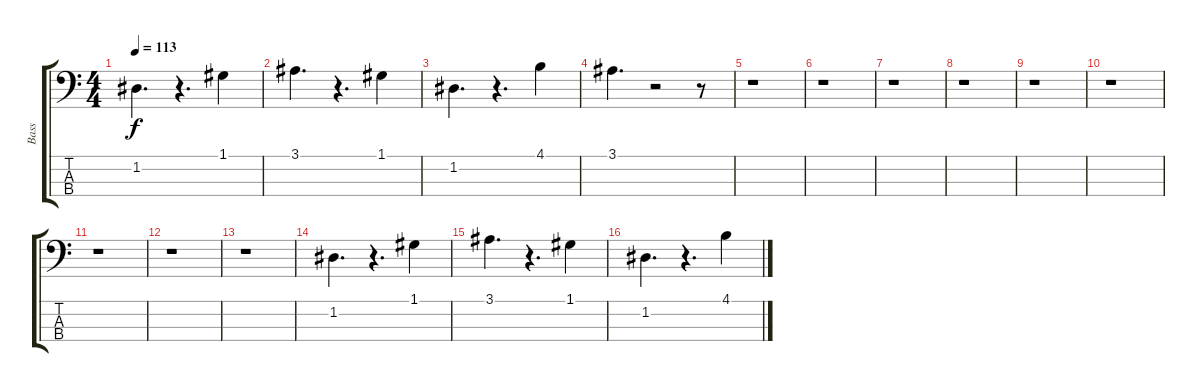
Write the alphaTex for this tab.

\track ("Bass" "Bass") {instrument fretlessbass}
\staff {score tabs}
\tuning (G2 D2 A1 E1) {hide}
\ts (4 4)
\tempo 113
\clef f4
\ks c
1.2.4{d dy f} r.4{d} 1.1.4 |
3.1.4{d} r.4{d} 1.1.4 |
1.2.4{d} r.4{d} 4.1.4 |
3.1.4{d} r.2 r.8 |
r.1 |
r.1 |
r.1 |
r.1 |
r.1 |
r.1 |
r.1 |
r.1 |
r.1 |
1.2.4{d} r.4{d} 1.1.4 |
3.1.4{d} r.4{d} 1.1.4 |
1.2.4{d} r.4{d} 4.1.4
